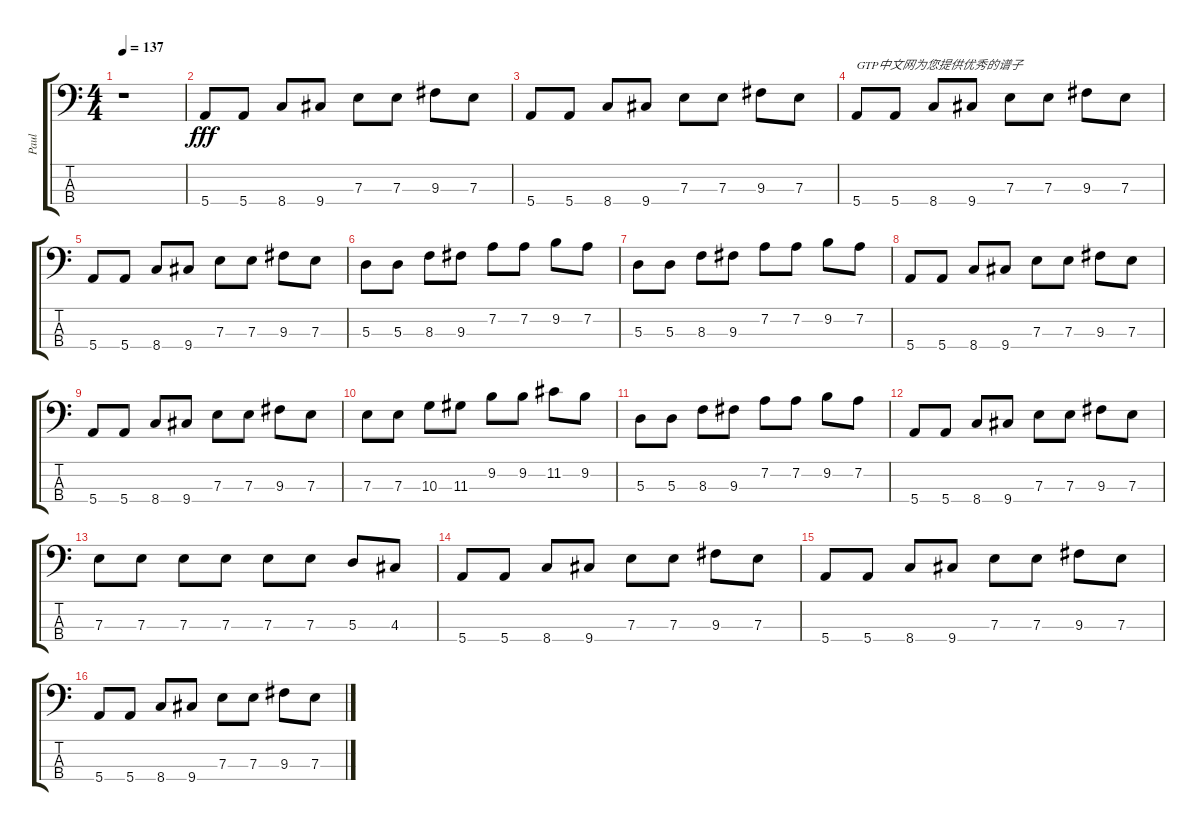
\track ("Paul" "Paul") {instrument electricbassfinger}
\staff {score tabs}
\tuning (G2 D2 A1 E1) {hide}
\ts (4 4)
\tempo 137
\clef f4
\ks c
r.1{dy fff instrument electricbassfinger} |
5.4.8 5.4.8 8.4.8 9.4.8 7.3.8 7.3.8 9.3.8 7.3.8 |
5.4.8 5.4.8 8.4.8 9.4.8 7.3.8 7.3.8 9.3.8 7.3.8 |
5.4.8{txt "GTP中文网为您提供优秀的谱子"} 5.4.8 8.4.8 9.4.8 7.3.8 7.3.8 9.3.8 7.3.8 |
5.4.8 5.4.8 8.4.8 9.4.8 7.3.8 7.3.8 9.3.8 7.3.8 |
5.3.8 5.3.8 8.3.8 9.3.8 7.2.8 7.2.8 9.2.8 7.2.8 |
5.3.8 5.3.8 8.3.8 9.3.8 7.2.8 7.2.8 9.2.8 7.2.8 |
5.4.8 5.4.8 8.4.8 9.4.8 7.3.8 7.3.8 9.3.8 7.3.8 |
5.4.8 5.4.8 8.4.8 9.4.8 7.3.8 7.3.8 9.3.8 7.3.8 |
7.3.8 7.3.8 10.3.8 11.3.8 9.2.8 9.2.8 11.2.8 9.2.8 |
5.3.8 5.3.8 8.3.8 9.3.8 7.2.8 7.2.8 9.2.8 7.2.8 |
5.4.8 5.4.8 8.4.8 9.4.8 7.3.8 7.3.8 9.3.8 7.3.8 |
7.3.8 7.3.8 7.3.8 7.3.8 7.3.8 7.3.8 5.3.8 4.3.8 |
5.4.8 5.4.8 8.4.8 9.4.8 7.3.8 7.3.8 9.3.8 7.3.8 |
5.4.8 5.4.8 8.4.8 9.4.8 7.3.8 7.3.8 9.3.8 7.3.8 |
5.4.8 5.4.8 8.4.8 9.4.8 7.3.8 7.3.8 9.3.8 7.3.8
